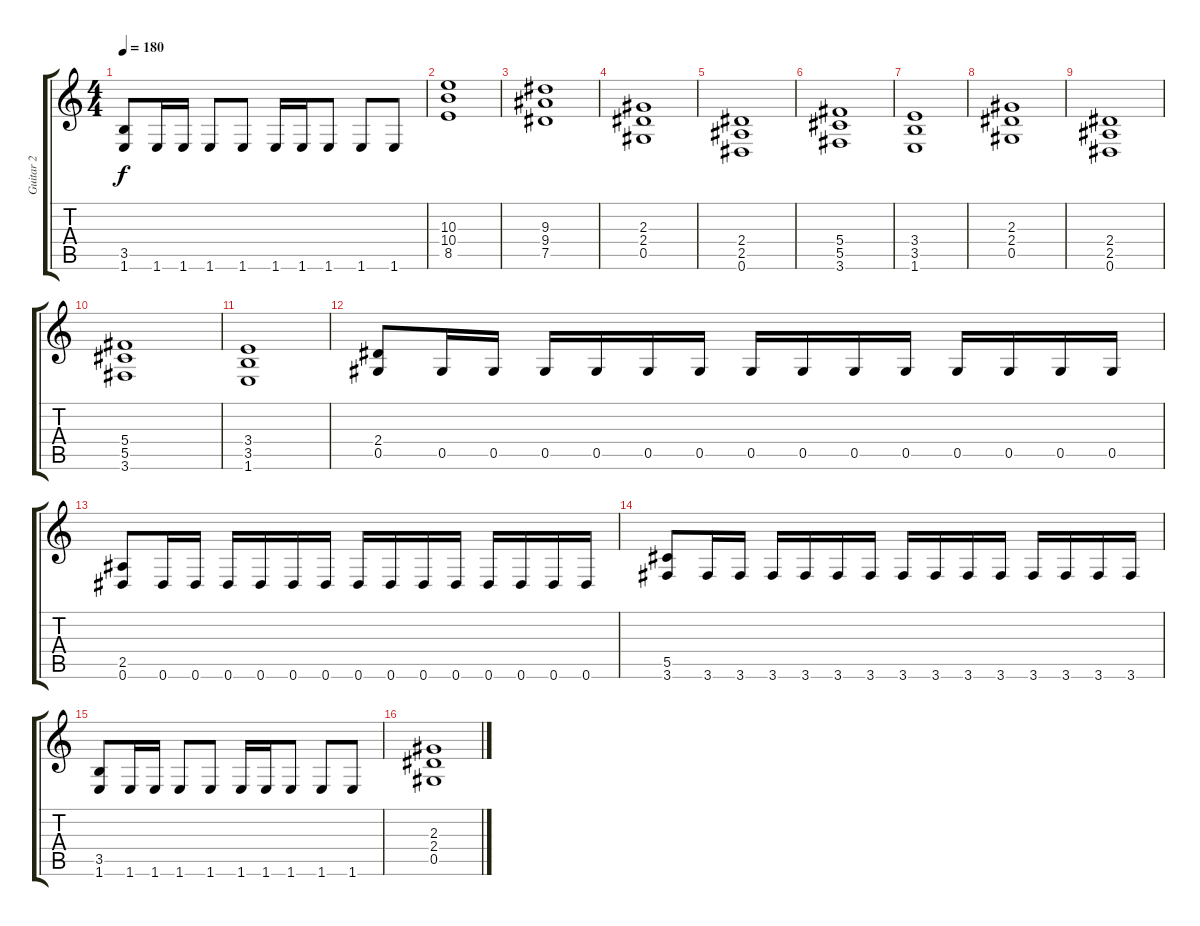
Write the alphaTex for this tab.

\track ("Guitar 2" "Guitar 2") {instrument distortionguitar}
\staff {score tabs}
\tuning (Eb4 Bb3 Gb3 Db3 Ab2 Eb2) {hide}
\ts (4 4)
\tempo 180
\clef g2
\ks c
(3.5 1.6).8{dy f} 1.6.16 1.6.16 1.6.8 1.6.8 1.6.16 1.6.16 1.6.8 1.6.8 1.6.8 |
(10.3 10.4 8.5).1 |
(9.3 9.4 7.5).1 |
(2.3 2.4 0.5).1 |
(2.4 2.5 0.6).1 |
(5.4 5.5 3.6).1 |
(3.4 3.5 1.6).1 |
(2.3 2.4 0.5).1 |
(2.4 2.5 0.6).1 |
(5.4 5.5 3.6).1 |
(3.4 3.5 1.6).1 |
(2.4 0.5).8 0.5.16 0.5.16 0.5.16 0.5.16 0.5.16 0.5.16 0.5.16 0.5.16 0.5.16 0.5.16 0.5.16 0.5.16 0.5.16 0.5.16 |
(2.5 0.6).8 0.6.16 0.6.16 0.6.16 0.6.16 0.6.16 0.6.16 0.6.16 0.6.16 0.6.16 0.6.16 0.6.16 0.6.16 0.6.16 0.6.16 |
(5.5 3.6).8 3.6.16 3.6.16 3.6.16 3.6.16 3.6.16 3.6.16 3.6.16 3.6.16 3.6.16 3.6.16 3.6.16 3.6.16 3.6.16 3.6.16 |
(3.5 1.6).8 1.6.16 1.6.16 1.6.8 1.6.8 1.6.16 1.6.16 1.6.8 1.6.8 1.6.8 |
(2.3 2.4 0.5).1
